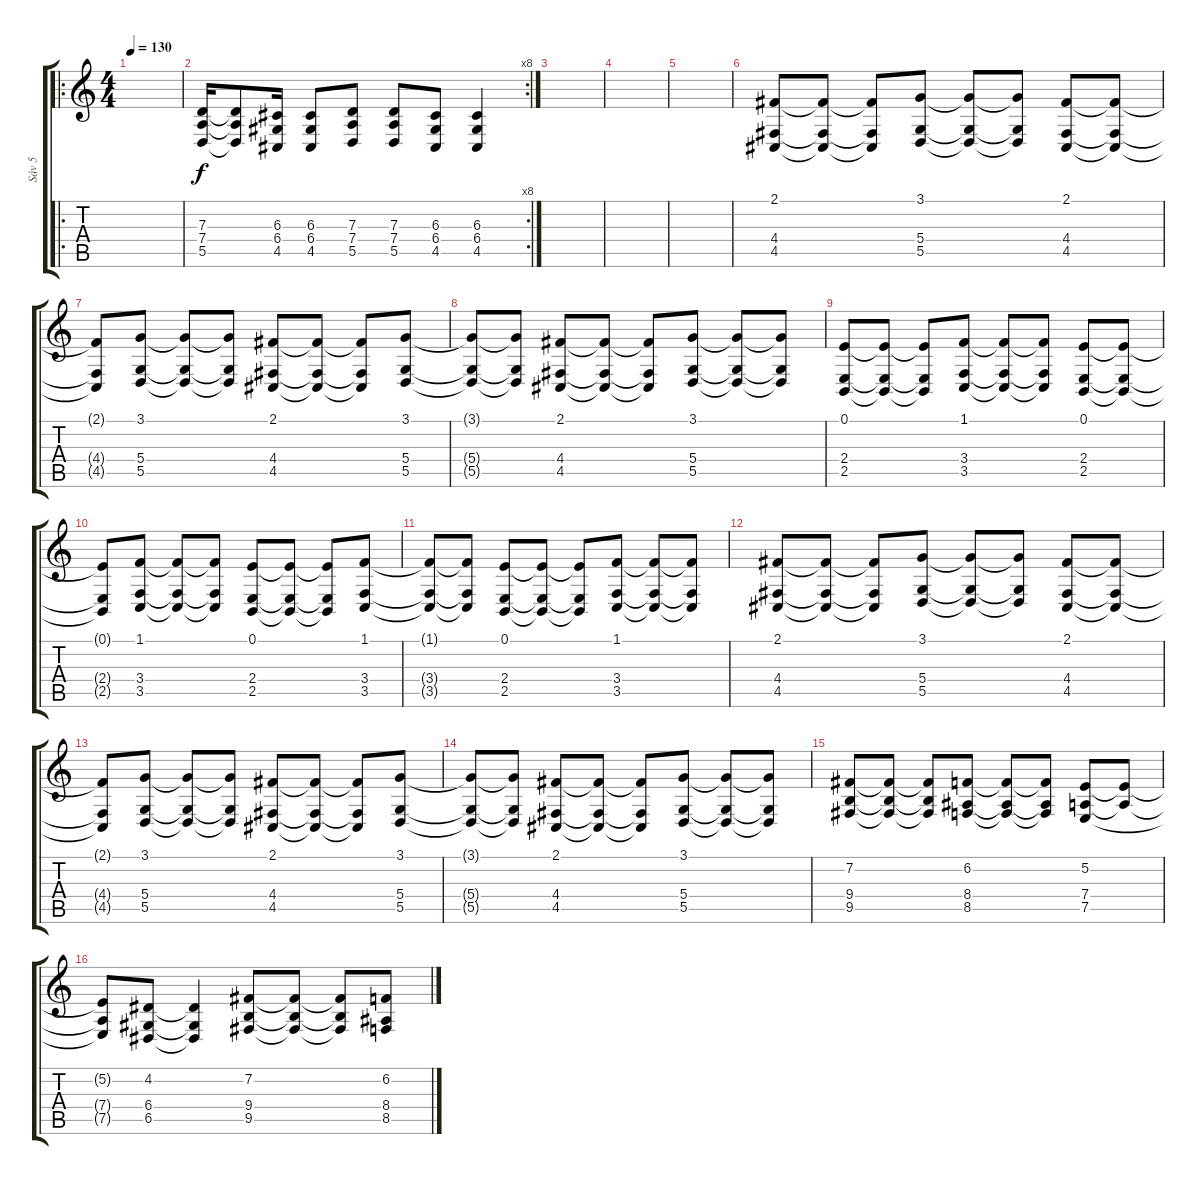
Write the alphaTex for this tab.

\track ("Sáv 5" "Sáv 5") {instrument choiraahs}
\staff {score tabs}
\tuning (E4 B3 G3 D3 A2 E2) {hide}
\ro
\ts (4 4)
\tempo 130
\clef g2
\ks c
|
\rc 8
(7.3 7.4 5.5).16 (7.3{t} 7.4{t} 5.5{t}).8 (6.3 6.4 4.5).16 (6.3 6.4 4.5).8 (7.3 7.4 5.5).8 (7.3 7.4 5.5).8 (6.3 6.4 4.5).8 (6.3 6.4 4.5).4 |
|
|
|
(2.1 4.4 4.5).8 (2.1{t} 4.4{t} 4.5{t}).8 (2.1{t} 4.4{t} 4.5{t}).8 (3.1 5.4 5.5).8 (3.1{t} 5.4{t} 5.5{t}).8 (3.1{t} 5.4{t} 5.5{t}).8 (2.1 4.4 4.5).8 (2.1{t} 4.4{t} 4.5{t}).8 |
(2.1{t} 4.4{t} 4.5{t}).8 (3.1 5.4 5.5).8 (3.1{t} 5.4{t} 5.5{t}).8 (3.1{t} 5.4{t} 5.5{t}).8 (2.1 4.4 4.5).8 (2.1{t} 4.4{t} 4.5{t}).8 (2.1{t} 4.4{t} 4.5{t}).8 (3.1 5.4 5.5).8 |
(3.1{t} 5.4{t} 5.5{t}).8 (3.1{t} 5.4{t} 5.5{t}).8 (2.1 4.4 4.5).8 (2.1{t} 4.4{t} 4.5{t}).8 (2.1{t} 4.4{t} 4.5{t}).8 (3.1 5.4 5.5).8 (3.1{t} 5.4{t} 5.5{t}).8 (3.1{t} 5.4{t} 5.5{t}).8 |
(0.1 2.4 2.5).8 (0.1{t} 2.4{t} 2.5{t}).8 (0.1{t} 2.4{t} 2.5{t}).8 (1.1 3.4 3.5).8 (1.1{t} 3.4{t} 3.5{t}).8 (1.1{t} 3.4{t} 3.5{t}).8 (0.1 2.4 2.5).8 (0.1{t} 2.4{t} 2.5{t}).8 |
(0.1{t} 2.4{t} 2.5{t}).8 (1.1 3.4 3.5).8 (1.1{t} 3.4{t} 3.5{t}).8 (1.1{t} 3.4{t} 3.5{t}).8 (0.1 2.4 2.5).8 (0.1{t} 2.4{t} 2.5{t}).8 (0.1{t} 2.4{t} 2.5{t}).8 (1.1 3.4 3.5).8 |
(1.1{t} 3.4{t} 3.5{t}).8 (1.1{t} 3.4{t} 3.5{t}).8 (0.1 2.4 2.5).8 (0.1{t} 2.4{t} 2.5{t}).8 (0.1{t} 2.4{t} 2.5{t}).8 (1.1 3.4 3.5).8 (1.1{t} 3.4{t} 3.5{t}).8 (1.1{t} 3.4{t} 3.5{t}).8 |
(2.1 4.4 4.5).8 (2.1{t} 4.4{t} 4.5{t}).8 (2.1{t} 4.4{t} 4.5{t}).8 (3.1 5.4 5.5).8 (3.1{t} 5.4{t} 5.5{t}).8 (3.1{t} 5.4{t} 5.5{t}).8 (2.1 4.4 4.5).8 (2.1{t} 4.4{t} 4.5{t}).8 |
(2.1{t} 4.4{t} 4.5{t}).8 (3.1 5.4 5.5).8 (3.1{t} 5.4{t} 5.5{t}).8 (3.1{t} 5.4{t} 5.5{t}).8 (2.1 4.4 4.5).8 (2.1{t} 4.4{t} 4.5{t}).8 (2.1{t} 4.4{t} 4.5{t}).8 (3.1 5.4 5.5).8 |
(3.1{t} 5.4{t} 5.5{t}).8 (3.1{t} 5.4{t} 5.5{t}).8 (2.1 4.4 4.5).8 (2.1{t} 4.4{t} 4.5{t}).8 (2.1{t} 4.4{t} 4.5{t}).8 (3.1 5.4 5.5).8 (3.1{t} 5.4{t} 5.5{t}).8 (3.1{t} 5.4{t} 5.5{t}).8 |
(7.2 9.4 9.5).8 (7.2{t} 9.4{t} 9.5{t}).8 (7.2{t} 9.4{t} 9.5{t}).8 (6.2 8.4 8.5).8 (6.2{t} 8.4{t} 8.5{t}).8 (6.2{t} 8.4{t} 8.5{t}).8 (5.2 7.4 7.5).8 (5.2{t} 7.4{t}).8 |
(5.2{t} 7.4{t} 7.5{t}).8 (4.2 6.4 6.5).8 (4.2{t} 6.4{t} 6.5{t}).4 (7.2 9.4 9.5).8 (7.2{t} 9.4{t} 9.5{t}).8 (7.2{t} 9.4{t} 9.5{t}).8 (6.2 8.4 8.5).8
